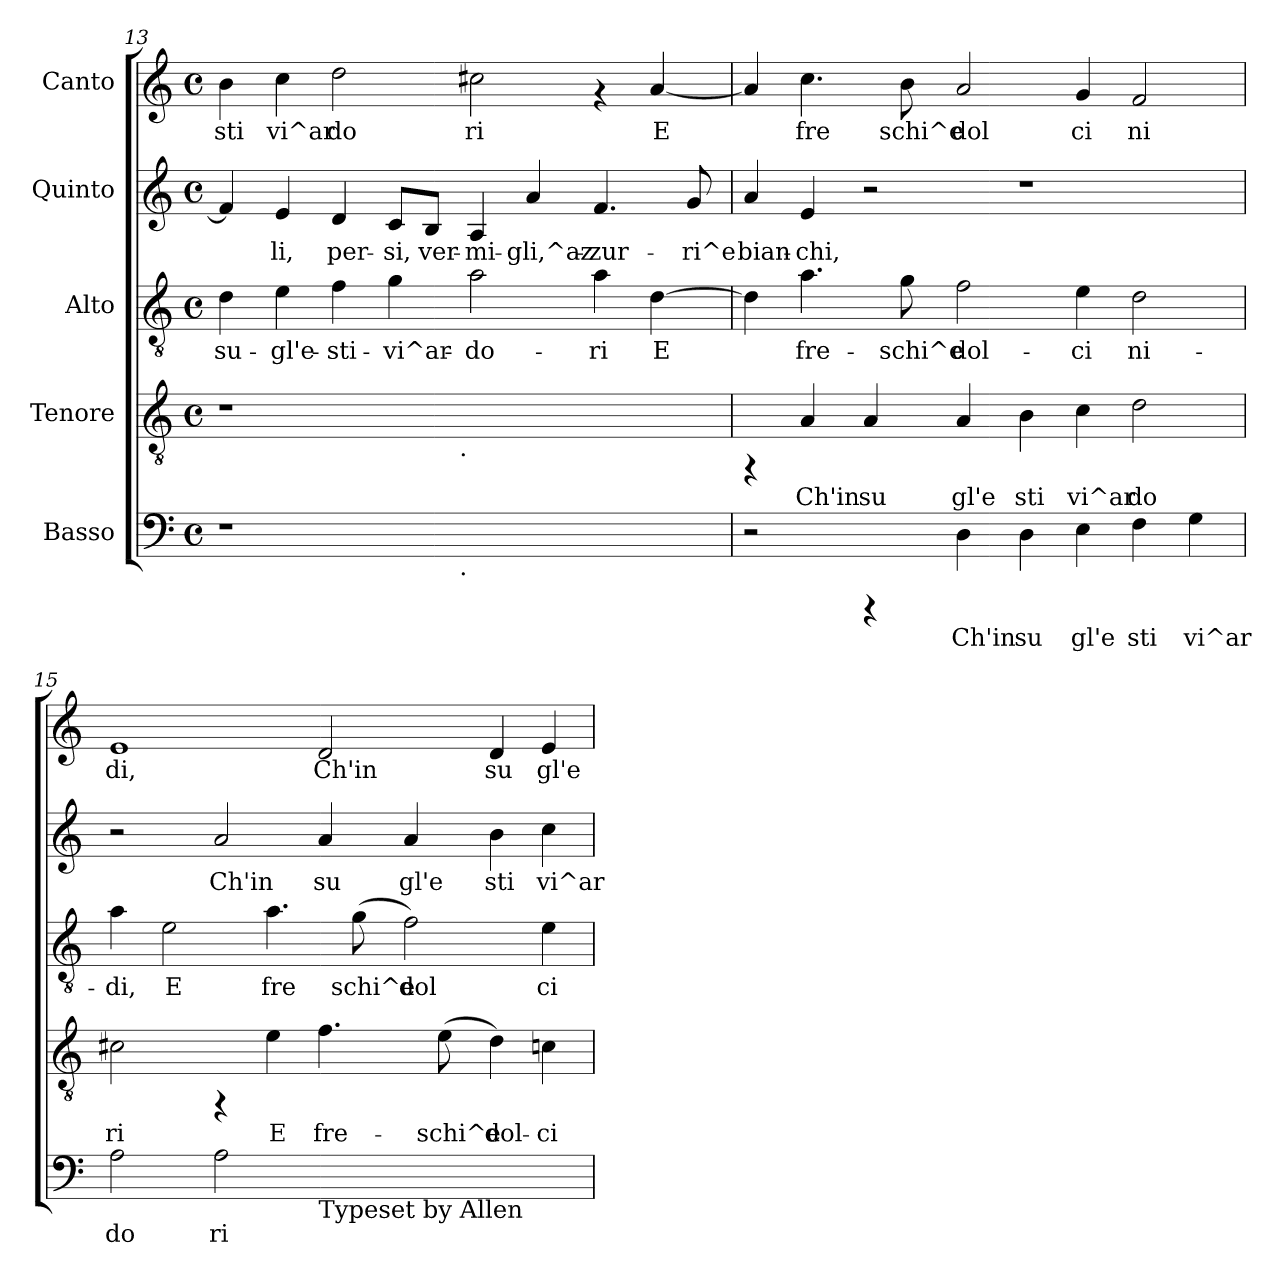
**kern	**text	**kern	**text	**kern	**text	**kern	**text	**kern	**text
*part5	*part5	*part4	*part4	*part3	*part3	*part2	*part2	*part1	*part1
*staff5	*staff5	*staff4	*staff4	*staff3	*staff3	*staff2	*staff2	*staff1	*staff1
*I"Basso	*	*I"Tenore	*	*I"Alto	*	*I"Quinto	*	*I"Canto	*
*clefF4	*	*clefGv2	*	*clefGv2	*	*clefG2	*	*clefG2	*
*k[]	*	*k[]	*	*k[]	*	*k[]	*	*k[]	*
*C:	*	*C:	*	*C:	*	*C:	*	*C:	*
*M4/4	*	*M4/4	*	*M4/4	*	*M4/4	*	*M4/4	*
*met(c)	*	*met(c)	*	*met(c)	*	*met(c)	*	*met(c)	*
=13	=13	=13	=13	=13	=13	=13	=13	=13	=13
!	!	!	!	!	!LO:LY:b:cj	!	!LO:LY:b:cj	!	!LO:LY:b:cj
*^	*	*^	*	*	*	*	*	*	*
1r	2ryy	.	1r	2ryy	.	4d\	su-	4f/]	--	4b\	sti
!	!	!	!	!	!	!	!LO:LY:b:cj	!	!LO:LY:b:cj	!	!LO:LY:b:cj
.	.	.	.	.	.	4e\	-gl'e-	4e/	-li,	4cc\	vi^ar
!	!	!	!	!	!	!	!LO:LY:b:cj	!	!LO:LY:b:cj	!	!LO:LY:b:cj
.	4ryy	.	.	4ryy	.	4f\	-sti-	4d/	per-	2dd\	do
!	!	!	!	!	!	!	!LO:LY:b:cj	!	!LO:LY:b:cj	!	!
.	8...ryy	.	.	8...ryy	.	4g\	-vi^ar-	8c/L	-si,	.	.
!	!	!	!	!	!	!	!	!	!LO:LY:b:cj	!	!
.	.	.	.	.	.	.	.	8B/J	ver-	.	.
!	!	!	!	!LO:TX:b:t=.	!	!	!	!	!	!	!
!	!LO:TX:b:t=.	!	!	!	!	!	!	!	!	!	!
.	1ryy	.	.	1ryy	.	.	.	.	.	.	.
!	!	!	!	!	!	!	!LO:LY:b:cj	!	!LO:LY:b:cj	!	!LO:LY:b:cj
1ryy	.	.	1ryy	.	.	2a\	-do-	4A/	-mi-	2cc#X\	ri
!	!	!	!	!	!	!	!	!	!LO:LY:b:cj	!	!
.	.	.	.	.	.	.	.	4a/	-gli,^az-	.	.
!	!	!	!	!	!	!	!LO:LY:b:cj	!	!LO:LY:b:cj	!	!
.	.	.	.	.	.	4a\	-ri	4.f/	-zur-	4rf	.
!	!	!	!	!	!	!	!LO:LY:b:cj	!	!	!	!LO:LY:b:cj
.	.	.	.	.	.	[>4d\	E	.	.	[<4a/	E
!	!	!	!	!	!	!	!	!	!LO:LY:b:cj	!	!
.	.	.	.	.	.	.	.	8g/	-ri^e	.	.
.	64ryy	.	.	64ryy	.	.	.	.	.	.	.
=14	=14	=14	=14	=14	=14	=14	=14	=14	=14	=14	=14
!	!	!	!	!	!	!	!LO:LY:b:cj	!	!LO:LY:b:cj	!	!LO:LY:b:cj
*v	*v	*	*	*	*	*	*	*	*	*	*
*	*	*v	*v	*	*	*	*	*	*	*
2r	.	4rFF	.	4d\]	.	4a/	bian-	4a/]	.
!	!	!	!LO:LY:b:cj	!	!LO:LY:b:cj	!	!LO:LY:b:cj	!	!LO:LY:b:cj
.	.	4A/	Ch'in	4.a\	fre-	4e/	-chi,	4.cc\	fre
!	!	!	!LO:LY:b:cj	!	!	!	!	!	!
4rCCC	.	4A/	su	.	.	2r	.	.	.
!	!	!	!	!	!LO:LY:b:cj	!	!	!	!LO:LY:b:cj
.	.	.	.	8g\	-schi^e	.	.	8b\	schi^e
!	!LO:LY:b:cj	!	!LO:LY:b:cj	!	!LO:LY:b:cj	!	!	!	!LO:LY:b:cj
4D\	Ch'in	4A/	gl'e	2f\	dol-	.	.	2a/	dol
!	!LO:LY:b:cj	!	!LO:LY:b:cj	!	!	!	!	!	!
4D\	su	4B\	sti	.	.	1r	.	.	.
!	!LO:LY:b:cj	!	!LO:LY:b:cj	!	!LO:LY:b:cj	!	!	!	!LO:LY:b:cj
4E\	gl'e	4c\	vi^ar	4e\	-ci	.	.	4g/	ci
!	!LO:LY:b:cj	!	!LO:LY:b:cj	!	!LO:LY:b:cj	!	!	!	!LO:LY:b:cj
4F\	sti	2d\	do	2d\	ni-	.	.	2f/	ni
!	!LO:LY:b:cj	!	!	!	!	!	!	!	!
4G\	vi^ar	.	.	.	.	.	.	.	.
!!LO:PB:g=z
=15	=15	=15	=15	=15	=15	=15	=15	=15	=15
!	!LO:LY:b:cj	!	!LO:LY:b:cj	!	!LO:LY:b:cj	!	!	!	!LO:LY:b:cj
2A\	do	2c#X\	ri	4a\	-di,	2r	.	1e	di,
!	!	!	!	!	!LO:LY:b:cj	!	!	!	!
.	.	.	.	2e\	E	.	.	.	.
!	!LO:LY:b:cj	!	!	!	!	!	!LO:LY:b:cj	!	!
2A\	ri	4rFF	.	.	.	2a/	Ch'in	.	.
!	!	!	!LO:LY:b:cj	!	!LO:LY:b:cj	!	!	!	!
.	.	4e\	E	4.a\	fre	.	.	.	.
!LO:TX:b:t=Typeset by Allen	!	!	!	!	!	!	!	!	!
!	!	!	!LO:LY:b:cj	!	!	!	!LO:LY:b:cj	!	!LO:LY:b:cj
1ryy	.	4.f\	fre-	.	.	4a/	su	2d/	Ch'in
!	!	!	!	!	!LO:LY:b:cj	!	!	!	!
.	.	.	.	(<8g\	schi^e	.	.	.	.
!	!	!	!	!	!LO:LY:b:cj	!	!LO:LY:b:cj	!	!
.	.	.	.	2f\)	dol	4a/	gl'e	.	.
!	!	!	!LO:LY:b:cj	!	!	!	!	!	!
.	.	(<8e\	-schi^e	.	.	.	.	.	.
!	!	!	!LO:LY:b:cj	!	!	!	!LO:LY:b:cj	!	!LO:LY:b:cj
.	.	4d\)	dol-	.	.	4b\	sti	4d/	su
!	!	!	!LO:LY:b:cj	!	!LO:LY:b:cj	!	!LO:LY:b:cj	!	!LO:LY:b:cj
.	.	4c\	-ci	4e\	ci	4cc\	vi^ar	4e/	gl'e
=	=	=	=	=	=	=	=	=	=
*-	*-	*-	*-	*-	*-	*-	*-	*-	*-
